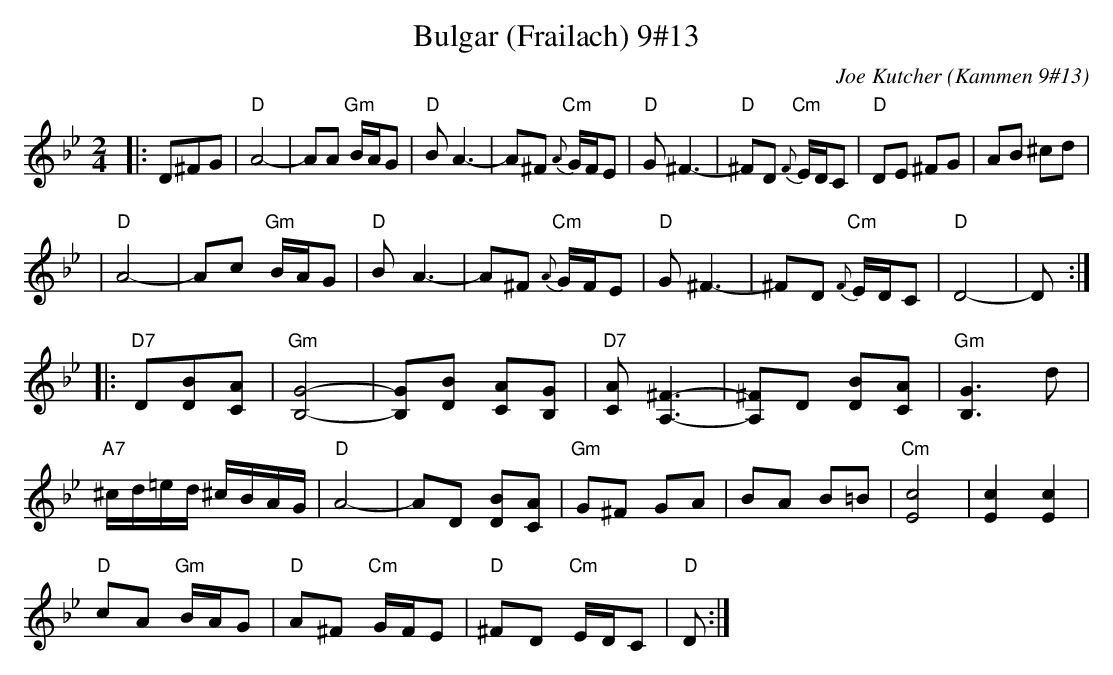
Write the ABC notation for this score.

X:1
T: Bulgar (Frailach) 9#13
C: Joe Kutcher (Kammen 9#13)
M: 2/4
L: 1/8
K: Dphr
|:D^FG \
| "D"A4-    | AA "Gm"B/A/G        | "D"B A3-  | A^F  "Cm"{A}G/F/E \
|  "D"G ^F3- | "D"^FD "Cm"{F}E/D/C | "D"DE ^FG | AB ^cd            |
|  "D"A4-    | Ac "Gm"B/A/G        | "D"B A3-  | A^F  "Cm"{A}G/F/E \
|  "D"G ^F3- | ^FD "Cm"{F}E/D/C    | "D"D4-    | D :|
|:"D7"D[BD][AC] \
| "Gm"[G4B,4]-     | [GB,][BD] [AC][GB,]      | "D7"[AC] [^F3A,3]- | [^FA,]D [BD][AC] \
|  "Gm"[G3B,3] d    |
 "A7"^c/d/=e/d/ ^c/B/A/G/ | "D"A4-            | AD [BD][AC]      |  "Gm"G^F GA | BA B=B        |\
 "Cm"[c4E4]         | [c2E2] [c2E2]      |
  "D"cA "Gm"B/A/G | "D"A^F "Cm"G/F/E         | "D"^FD "Cm"E/D/C  | "D"D  :|
